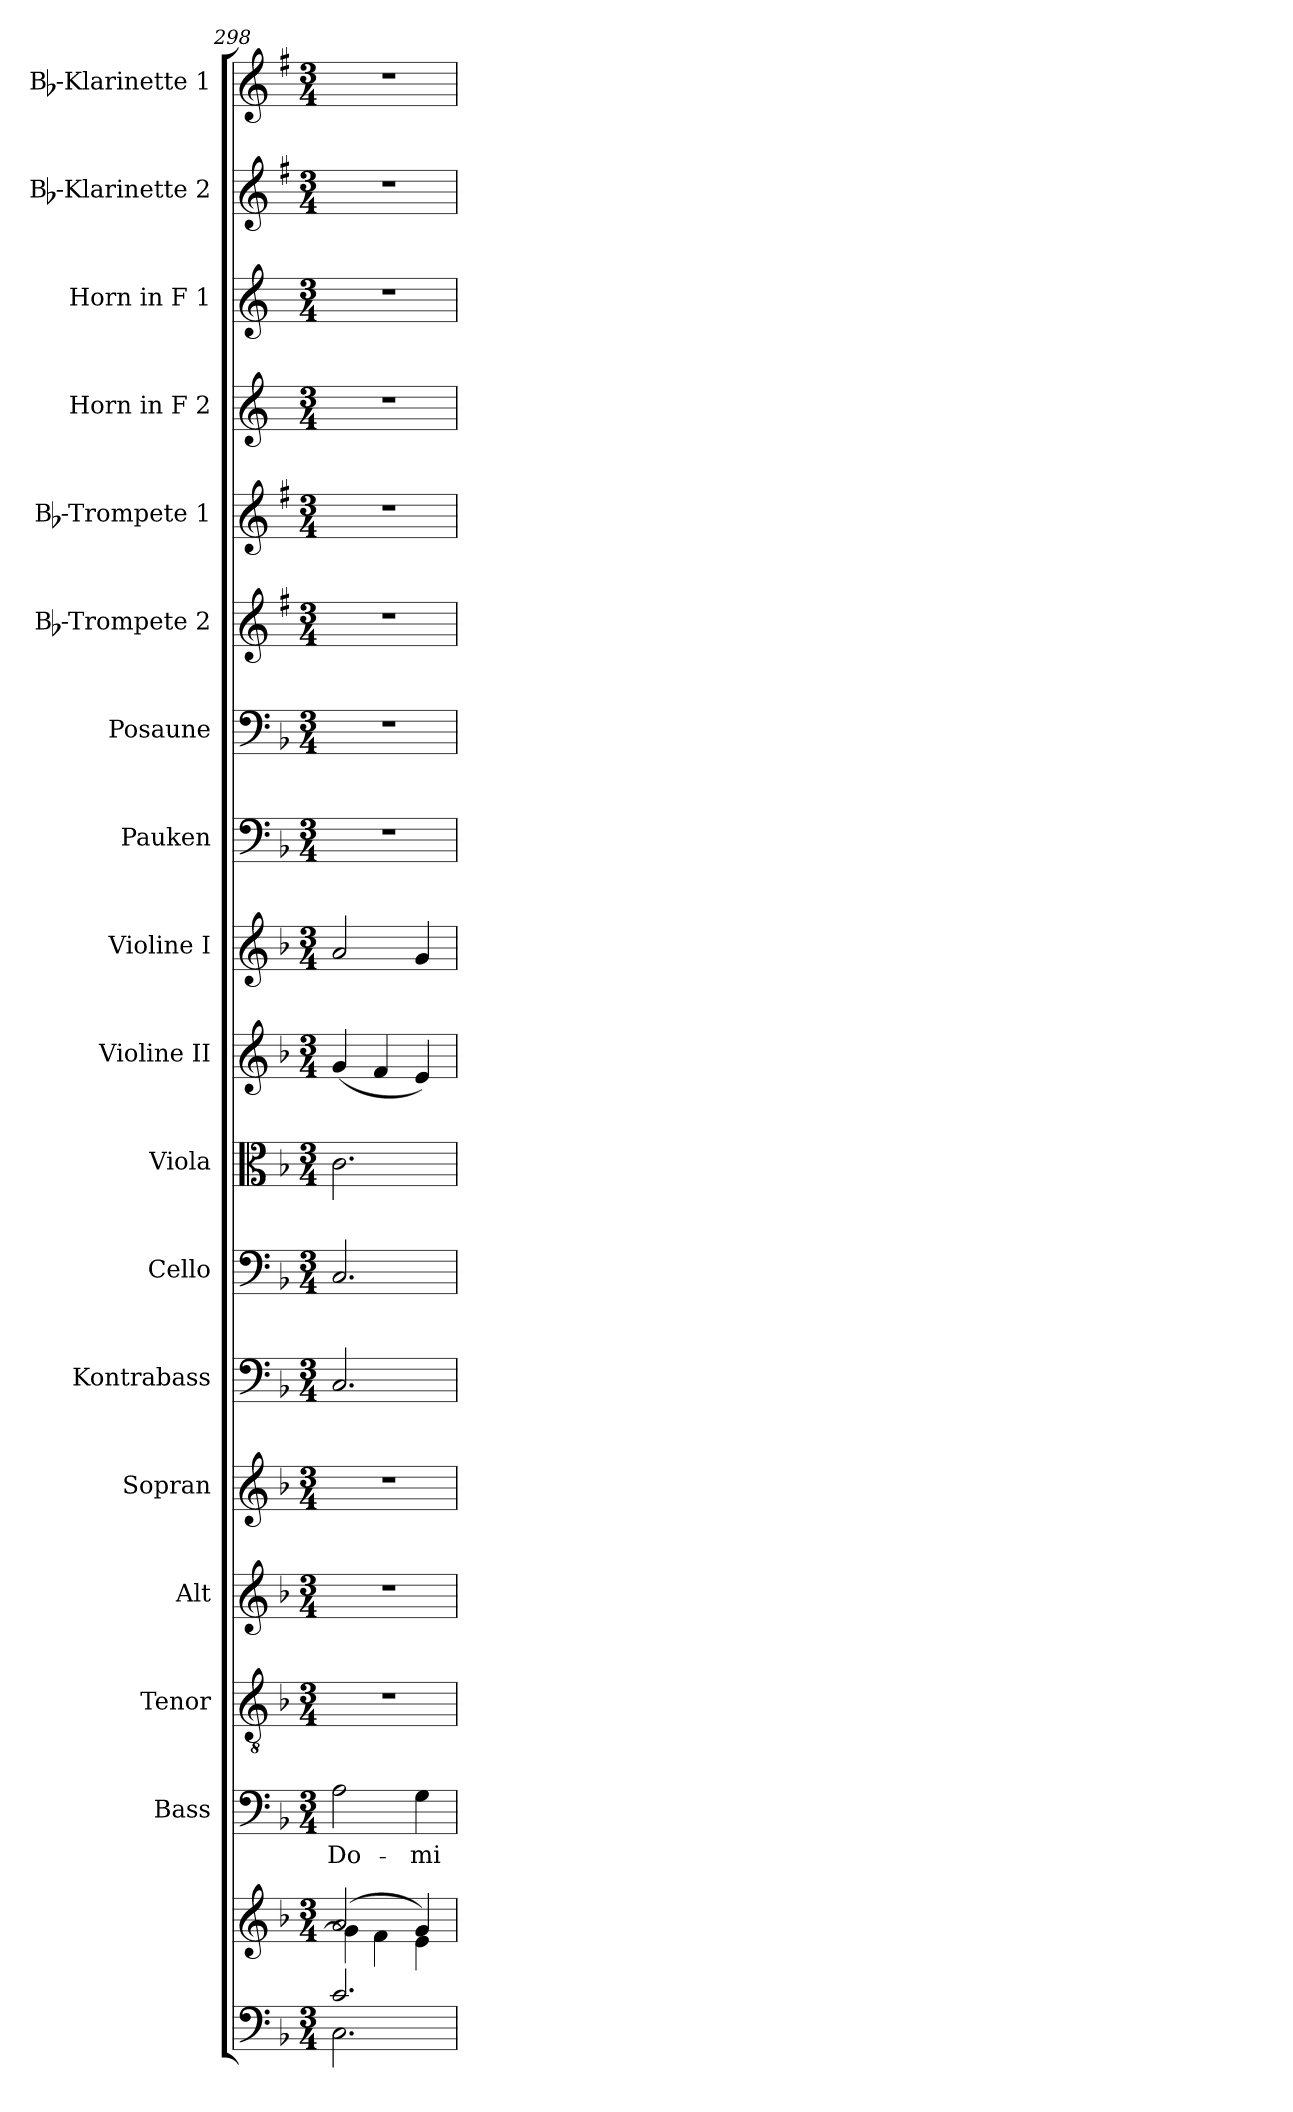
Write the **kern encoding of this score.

**kern	**kern	**kern	**text	**kern	**kern	**kern	**kern	**kern	**kern	**kern	**kern	**kern	**kern	**kern	**kern	**kern	**kern	**kern	**kern
*part18	*part18	*part17	*part17	*part16	*part15	*part14	*part13	*part12	*part11	*part10	*part9	*part8	*part7	*part6	*part5	*part4	*part3	*part2	*part1
*staff19	*staff18	*staff17	*staff17	*staff16	*staff15	*staff14	*staff13	*staff12	*staff11	*staff10	*staff9	*staff8	*staff7	*staff6	*staff5	*staff4	*staff3	*staff2	*staff1
*	*	*I"Bass	*	*I"Tenor	*I"Alt	*I"Sopran	*I"Kontrabass	*I"Cello	*I"Viola	*I"Violine II	*I"Violine I	*I"Pauken	*I"Posaune	*I"Bb-Trompete 2	*I"Bb-Trompete 1	*I"Horn in F 2	*I"Horn in F 1	*I"Bb-Klarinette 2	*I"Bb-Klarinette 1
*	*	*I'B.	*	*I'T.	*I'A.	*I'S.	*I'Kb.	*	*I'Vla.	*I'Vl. II	*I'Vl. I	*I'Pk.	*I'Pos.	*I'Bb Trp. 2	*I'Bb Trp. 1	*	*	*I'Bb Kl. 2	*I'Bb Kl. 1
*clefF4	*clefG2	*clefF4	*	*clefGv2	*clefG2	*clefG2	*clefF4	*clefF4	*clefC3	*clefG2	*clefG2	*clefF4	*clefF4	*clefG2	*clefG2	*clefG2	*clefG2	*clefG2	*clefG2
*	*	*	*	*	*	*	*ITrd7c12	*	*	*	*	*	*	*ITrd1c2	*ITrd1c2	*ITrd4c7	*ITrd4c7	*ITrd1c2	*ITrd1c2
*k[b-]	*k[b-]	*k[b-]	*	*k[b-]	*k[b-]	*k[b-]	*k[b-]	*k[b-]	*k[b-]	*k[b-]	*k[b-]	*k[b-]	*k[b-]	*k[b-]	*k[b-]	*k[b-]	*k[b-]	*k[b-]	*k[b-]
*F:	*F:	*F:	*	*F:	*F:	*F:	*F:	*F:	*F:	*F:	*F:	*F:	*F:	*F:	*F:	*F:	*F:	*F:	*F:
*M3/4	*M3/4	*M3/4	*	*M3/4	*M3/4	*M3/4	*M3/4	*M3/4	*M3/4	*M3/4	*M3/4	*M3/4	*M3/4	*M3/4	*M3/4	*M3/4	*M3/4	*M3/4	*M3/4
=298	=298	=298	=298	=298	=298	=298	=298	=298	=298	=298	=298	=298	=298	=298	=298	=298	=298	=298	=298
*^	*^	*	*	*	*	*	*	*	*	*	*	*	*	*	*	*	*	*	*
!	!	!	!	!	!LO:LY:b	!	!	!	!	!	!	!	!	!	!	!	!	!	!	!	!
2.c/	2.C\	(2a/	4g\]	2A\	Do-	2.r	2.r	2.r	2.CC/	2.C/	2.c\	(<4g/	2a/	2.r	2.r	2.r	2.r	2.r	2.r	2.r	2.r
.	.	.	4f\	.	.	.	.	.	.	.	.	4f/	.	.	.	.	.	.	.	.	.
!	!	!	!	!	!LO:LY:b	!	!	!	!	!	!	!	!	!	!	!	!	!	!	!	!
.	.	4g/)	4e\	4G\	-mi-	.	.	.	.	.	.	4e/)	4g/	.	.	.	.	.	.	.	.
*v	*v	*	*	*	*	*	*	*	*	*	*	*	*	*	*	*	*	*	*	*	*
*	*v	*v	*	*	*	*	*	*	*	*	*	*	*	*	*	*	*	*	*	*
=	=	=	=	=	=	=	=	=	=	=	=	=	=	=	=	=	=	=	=
*-	*-	*-	*-	*-	*-	*-	*-	*-	*-	*-	*-	*-	*-	*-	*-	*-	*-	*-	*-
